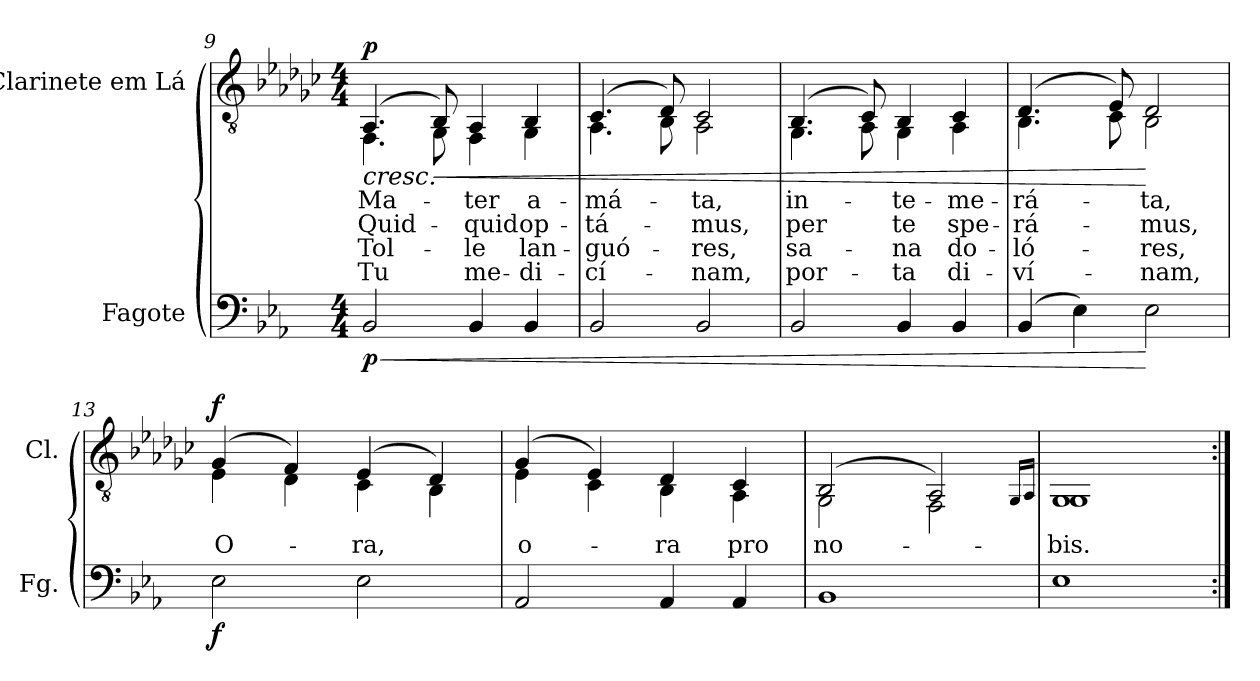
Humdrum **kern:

**kern	**dynam	**kern	**text	**text	**text	**text	**dynam
*part2	*part2	*part1	*part1	*part1	*part1	*part1	*part1
*staff2	*staff2	*staff1	*staff1	*staff1	*staff1	*staff1	*staff1
*I"Fagote	*	*I"Clarinete em Lá	*	*	*	*	*
*I'Fg.	*	*I'Cl.	*	*	*	*	*
!!LO:LB:g=z
*clefF4	*	*clefGv2	*	*	*	*	*
*	*	*ITrd2c3	*	*	*	*	*
*k[b-e-a-]	*	*k[b-e-a-]	*	*	*	*	*
*E-:	*	*E-:	*	*	*	*	*
*M4/4	*	*M4/4	*	*	*	*	*
=9	=9	=9	=9	=9	=9	=9	=9
!	!LO:HP:b	!	!	!	!	!	!
!	!	!	!LO:LY:b:color=#000000	!LO:LY:b:color=#000000	!LO:LY:b:color=#000000	!LO:LY:b:color=#000000	!LO:HP:b
*	*	*^	*	*	*	*	*
2BB-i/	< p	(4.FFi/	4.DDi\	Ma-	Quid-	Tol-	Tu	< p
!	!	!	!	!	!	!	!	!LO:HP:b
.	.	8GGi/)	8EE-i\	.	.	.	.	<
!	!	!	!	!LO:LY:b:color=#000000	!LO:LY:b:color=#000000	!LO:LY:b:color=#000000	!LO:LY:b:color=#000000	!
4BB-i/	.	4FFi/	4DDi\	-ter	-quid	-le	me-	.
!	!	!	!	!LO:LY:b:color=#000000	!LO:LY:b:color=#000000	!LO:LY:b:color=#000000	!LO:LY:b:color=#000000	!
4BB-i/	.	4GGi/	4EE-i\	a-	op-	lan-	-di-	.
=10	=10	=10	=10	=10	=10	=10	=10	=10
!	!	!	!	!LO:LY:b:color=#000000	!LO:LY:b:color=#000000	!LO:LY:b:color=#000000	!LO:LY:b:color=#000000	!
2BB-i/	.	(4.AA-i/	4.FFi\	-má-	-tá-	-guó-	-cí-	.
.	.	8BB-i/)	8GGi\	.	.	.	.	.
!	!	!	!	!LO:LY:b:color=#000000	!LO:LY:b:color=#000000	!LO:LY:b:color=#000000	!LO:LY:b:color=#000000	!
2BB-i/	.	2AA-i/	2FFi\	-ta,	-mus,	-res,	-nam,	.
=11	=11	=11	=11	=11	=11	=11	=11	=11
!	!	!	!	!LO:LY:b:color=#000000	!LO:LY:b:color=#000000	!LO:LY:b:color=#000000	!LO:LY:b:color=#000000	!
2BB-i/	.	(4.GGi/	4.EE-i\	in-	per	sa-	por-	.
.	.	8AA-i/)	8FFi\	.	.	.	.	.
!	!	!	!	!LO:LY:b:color=#000000	!LO:LY:b:color=#000000	!LO:LY:b:color=#000000	!LO:LY:b:color=#000000	!
4BB-i/	.	4GGi/	4EE-i\	-te-	te	-na	-ta	.
!	!	!	!	!LO:LY:b:color=#000000	!LO:LY:b:color=#000000	!LO:LY:b:color=#000000	!LO:LY:b:color=#000000	!
4BB-i/	.	4AA-i/	4FFi\	-me-	spe-	do-	di-	.
=12	=12	=12	=12	=12	=12	=12	=12	=12
!	!	!	!	!LO:LY:b:color=#000000	!LO:LY:b:color=#000000	!LO:LY:b:color=#000000	!LO:LY:b:color=#000000	!
(4BB-i/	.	(4.BB-i/	4.GGi\	-rá-	-rá-	-ló-	-ví-	.
4E-i\)	.	.	.	.	.	.	.	.
.	.	8Ci/)	8AA-i\	.	.	.	.	.
!	!	!	!	!LO:LY:b:color=#000000	!LO:LY:b:color=#000000	!LO:LY:b:color=#000000	!LO:LY:b:color=#000000	!
2E-i\	[	2BB-i/	2GGi\	-ta,	-mus,	-res,	-nam,	[ [
!!LO:LB:g=z	!!
=13	=13	=13	=13	=13	=13	=13	=13	=13
!	!	!	!	!LO:LY:b:color=#000000	!	!	!	!
2E-i\	f	(4E-i/	4Ci\	O-	.	.	.	f
.	.	4Di/)	4BB-i\	.	.	.	.	.
!	!	!	!	!LO:LY:b:color=#000000	!	!	!	!
2E-i\	.	(4Ci/	4AA-i\	-ra,	.	.	.	.
.	.	4BB-i/)	4GGi\	.	.	.	.	.
=14	=14	=14	=14	=14	=14	=14	=14	=14
!	!	!	!	!LO:LY:b:color=#000000	!	!	!	!
2AA-i/	.	(4E-i/	4Ci\	o-	.	.	.	.
.	.	4Ci/)	4AA-i\	.	.	.	.	.
!	!	!	!	!LO:LY:b:color=#000000	!	!	!	!
4AA-i/	.	4BB-i/	4GGi\	-ra	.	.	.	.
!	!	!	!	!LO:LY:b:color=#000000	!	!	!	!
4AA-i/	.	4AA-i/	4FFi\	pro	.	.	.	.
=15	=15	=15	=15	=15	=15	=15	=15	=15
!	!	!	!	!LO:LY:b:color=#000000	!	!	!	!
1BB-i	.	(2GGi/	2EE-i\	no-	.	.	.	.
.	.	2FFi/)	2DDi\	.	.	.	.	.
.	.	16qEE-i/LL	.	.	.	.	.	.
.	.	16qFFi/JJ	.	.	.	.	.	.
=16	=16	=16	=16	=16	=16	=16	=16	=16
!	!	!	!	!LO:LY:b:color=#000000	!	!	!	!
1E-i	.	1EE-i	1EE-i	-bis.	.	.	.	.
*	*	*v	*v	*	*	*	*	*
=:|!	=:|!	=:|!	=:|!	=:|!	=:|!	=:|!	=:|!
*-	*-	*-	*-	*-	*-	*-	*-
